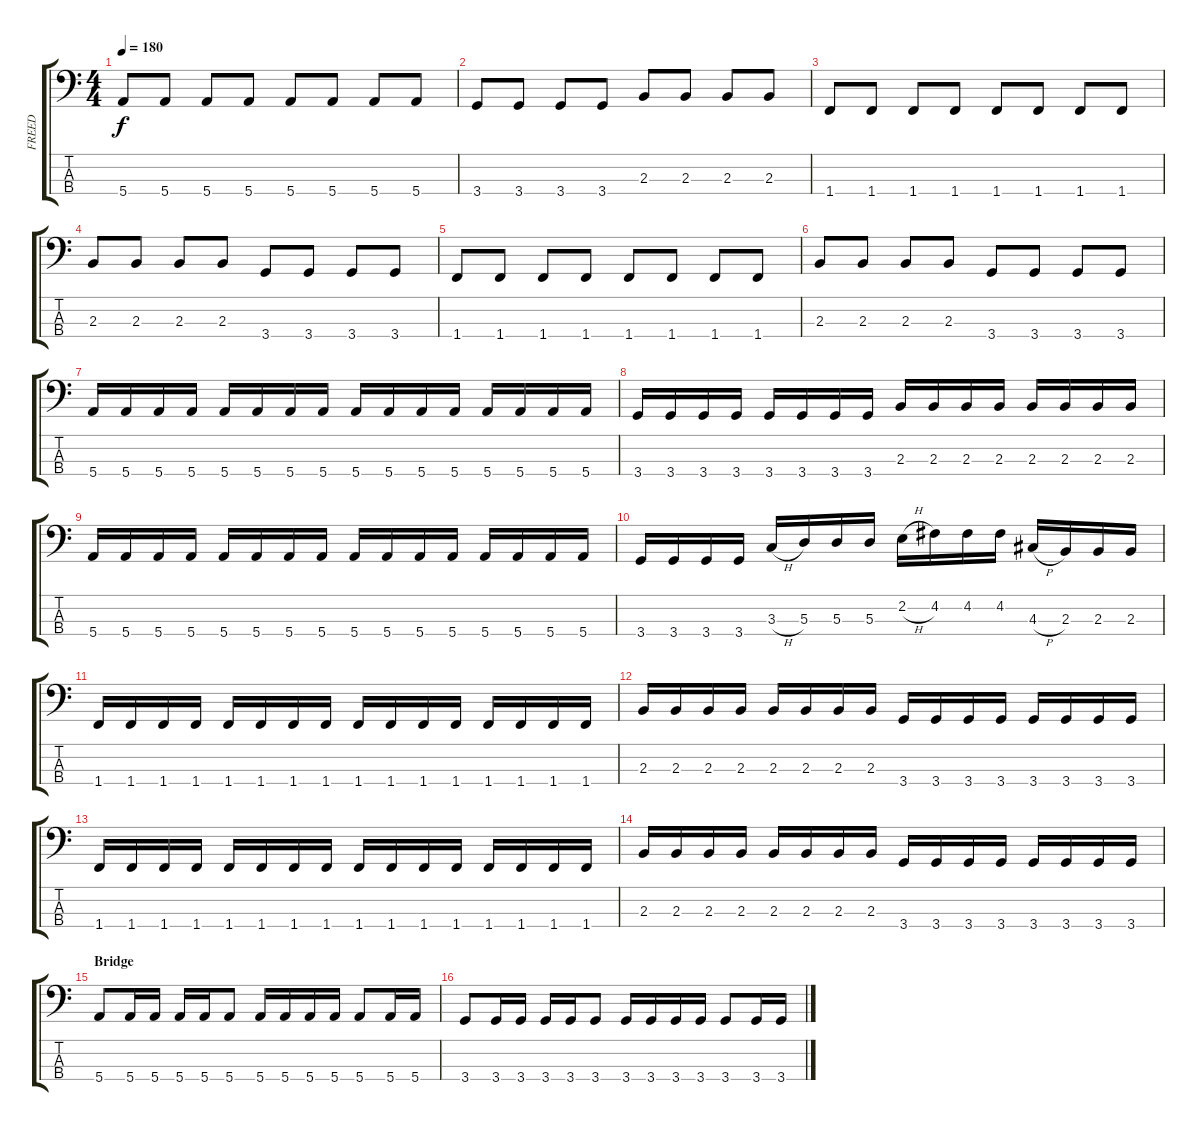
\track ("FREED" "FREED") {instrument electricbassfinger}
\staff {score tabs}
\tuning (G2 D2 A1 E1) {hide}
\ts (4 4)
\tempo 180
\clef f4
\ks c
5.4.8{dy f} 5.4.8 5.4.8 5.4.8 5.4.8 5.4.8 5.4.8 5.4.8 |
3.4.8 3.4.8 3.4.8 3.4.8 2.3.8 2.3.8 2.3.8 2.3.8 |
1.4.8 1.4.8 1.4.8 1.4.8 1.4.8 1.4.8 1.4.8 1.4.8 |
2.3.8 2.3.8 2.3.8 2.3.8 3.4.8 3.4.8 3.4.8 3.4.8 |
1.4.8 1.4.8 1.4.8 1.4.8 1.4.8 1.4.8 1.4.8 1.4.8 |
2.3.8 2.3.8 2.3.8 2.3.8 3.4.8 3.4.8 3.4.8 3.4.8 |
5.4.16 5.4.16 5.4.16 5.4.16 5.4.16 5.4.16 5.4.16 5.4.16 5.4.16 5.4.16 5.4.16 5.4.16 5.4.16 5.4.16 5.4.16 5.4.16 |
3.4.16 3.4.16 3.4.16 3.4.16 3.4.16 3.4.16 3.4.16 3.4.16 2.3.16 2.3.16 2.3.16 2.3.16 2.3.16 2.3.16 2.3.16 2.3.16 |
5.4.16 5.4.16 5.4.16 5.4.16 5.4.16 5.4.16 5.4.16 5.4.16 5.4.16 5.4.16 5.4.16 5.4.16 5.4.16 5.4.16 5.4.16 5.4.16 |
3.4.16 3.4.16 3.4.16 3.4.16 3.3{h}.16 5.3.16 5.3.16 5.3.16 2.2{h}.16 4.2.16 4.2.16 4.2.16 4.3{h}.16 2.3.16 2.3.16 2.3.16 |
1.4.16 1.4.16 1.4.16 1.4.16 1.4.16 1.4.16 1.4.16 1.4.16 1.4.16 1.4.16 1.4.16 1.4.16 1.4.16 1.4.16 1.4.16 1.4.16 |
2.3.16 2.3.16 2.3.16 2.3.16 2.3.16 2.3.16 2.3.16 2.3.16 3.4.16 3.4.16 3.4.16 3.4.16 3.4.16 3.4.16 3.4.16 3.4.16 |
1.4.16 1.4.16 1.4.16 1.4.16 1.4.16 1.4.16 1.4.16 1.4.16 1.4.16 1.4.16 1.4.16 1.4.16 1.4.16 1.4.16 1.4.16 1.4.16 |
2.3.16 2.3.16 2.3.16 2.3.16 2.3.16 2.3.16 2.3.16 2.3.16 3.4.16 3.4.16 3.4.16 3.4.16 3.4.16 3.4.16 3.4.16 3.4.16 |
\section ("" "Bridge")
5.4.8 5.4.16 5.4.16 5.4.16 5.4.16 5.4.8 5.4.16 5.4.16 5.4.16 5.4.16 5.4.8 5.4.16 5.4.16 |
3.4.8 3.4.16 3.4.16 3.4.16 3.4.16 3.4.8 3.4.16 3.4.16 3.4.16 3.4.16 3.4.8 3.4.16 3.4.16
